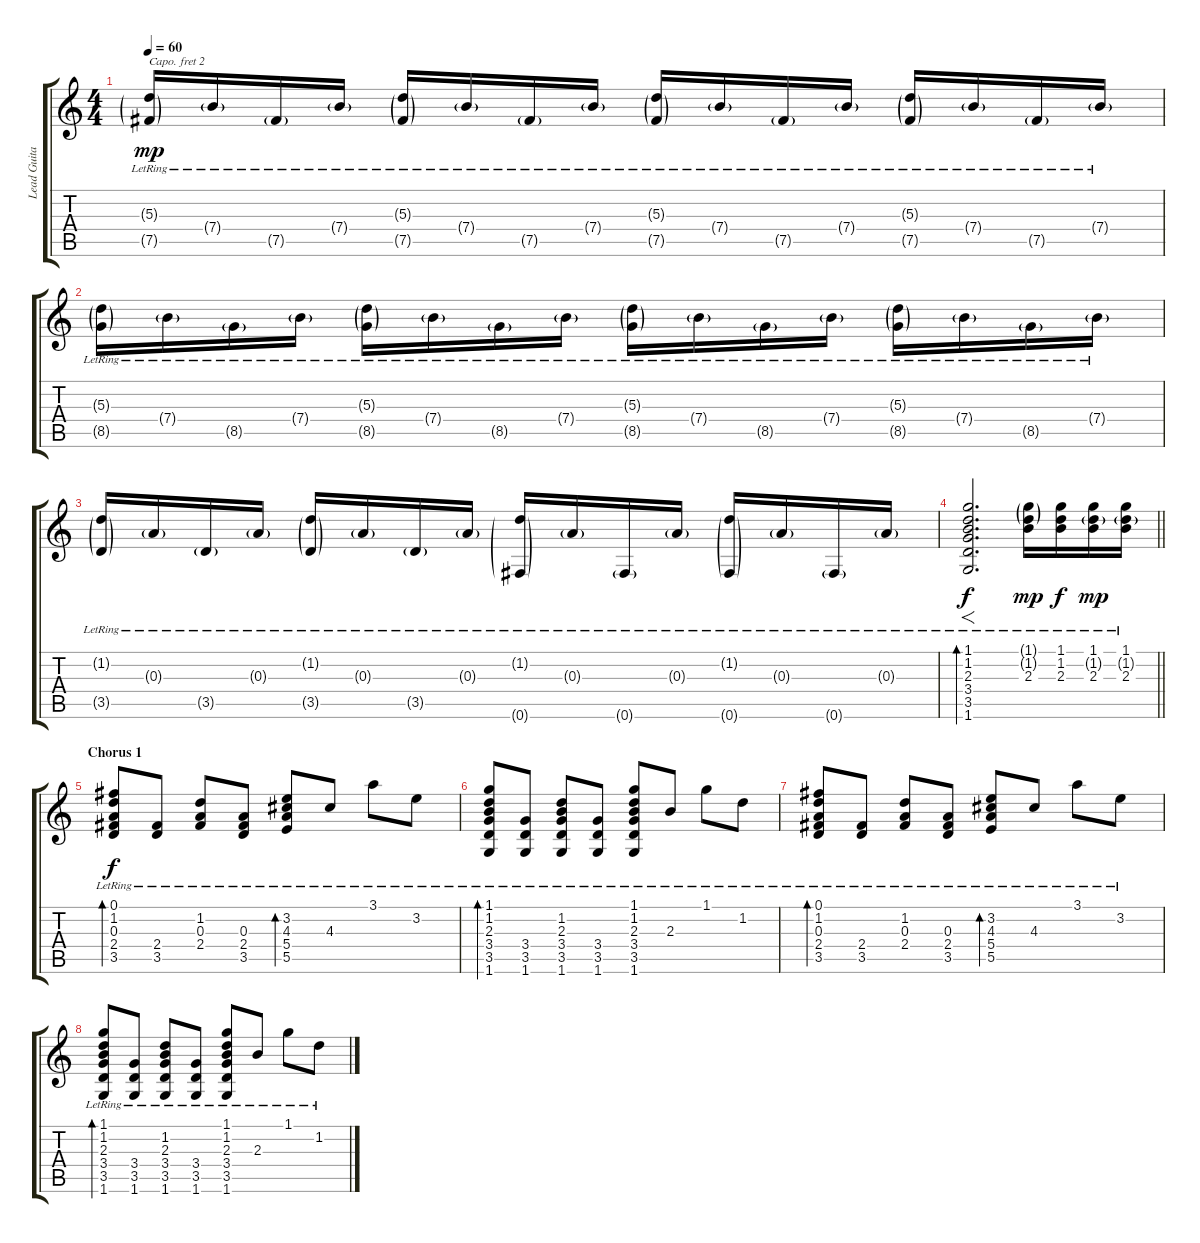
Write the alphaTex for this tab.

\track ("Lead Guitar" "Lead Guita") {instrument electricguitarjazz}
\staff {score tabs}
\capo 2
\tuning (E4 B3 G3 D3 A2 E2) {hide}
\ts (4 4)
\tempo 60
\clef g2
\ks c
(5.3{g lr} 7.5{g lr}).16{dy mp} 7.4{g lr}.16 7.5{g lr}.16 7.4{g lr}.16 (5.3{g lr} 7.5{g lr}).16 7.4{g lr}.16 7.5{g lr}.16 7.4{g lr}.16 (5.3{g lr} 7.5{g lr}).16 7.4{g lr}.16 7.5{g lr}.16 7.4{g lr}.16 (5.3{g lr} 7.5{g lr}).16 7.4{g lr}.16 7.5{g lr}.16 7.4{g lr}.16 |
(5.3{g lr} 8.5{g lr}).16 7.4{g lr}.16 8.5{g lr}.16 7.4{g lr}.16 (5.3{g lr} 8.5{g lr}).16 7.4{g lr}.16 8.5{g lr}.16 7.4{g lr}.16 (5.3{g lr} 8.5{g lr}).16 7.4{g lr}.16 8.5{g lr}.16 7.4{g lr}.16 (5.3{g lr} 8.5{g lr}).16 7.4{g lr}.16 8.5{g lr}.16 7.4{g lr}.16 |
(1.2{g lr} 3.5{g lr}).16 0.3{g lr}.16 3.5{g lr}.16 0.3{g lr}.16 (1.2{g lr} 3.5{g lr}).16 0.3{g lr}.16 3.5{g lr}.16 0.3{g lr}.16 (1.2{g lr} 0.6{g lr}).16 0.3{g lr}.16 0.6{g lr}.16 0.3{g lr}.16 (1.2{g lr} 0.6{g lr}).16 0.3{g lr}.16 0.6{g lr}.16 0.3{g lr}.16 |
\barLineRight lightlight
(1.1{lr} 1.2{lr} 2.3{lr} 3.4{lr} 3.5{lr} 1.6{lr}).2{f d bd 60 dy f} (1.1{g lr} 1.2{g lr} 2.3{lr}).16{dy mp} (1.1{lr} 1.2{lr} 2.3{lr}).16{dy f} (1.1{lr} 1.2{g lr} 2.3{lr}).16{dy mp} (1.1{lr} 1.2{g lr} 2.3{lr}).16 |
\section ("" "Chorus 1")
(0.1{lr} 1.2{lr} 0.3{lr} 2.4{lr} 3.5).8{bd 60 dy f} (2.4{lr} 3.5).8 (1.2{lr} 0.3{lr} 2.4{lr}).8 (0.3 2.4{lr} 3.5).8 (3.2{lr} 4.3{lr} 5.4{lr} 5.5{lr}).8{bd 60} 4.3{lr}.8 3.1{lr}.8 3.2{lr}.8 |
(1.1{lr} 1.2{lr} 2.3{lr} 3.4{lr} 3.5{lr} 1.6{lr}).8{bd 60} (3.4{lr} 3.5{lr} 1.6{lr}).8 (1.2{lr} 2.3{lr} 3.4{lr} 3.5{lr} 1.6{lr}).8 (3.4{lr} 3.5{lr} 1.6{lr}).8 (1.1{lr} 1.2{lr} 2.3{lr} 3.4{lr} 3.5{lr} 1.6{lr}).8 2.3{lr}.8 1.1{lr}.8 1.2{lr}.8 |
(0.1{lr} 1.2{lr} 0.3{lr} 2.4{lr} 3.5).8{bd 60} (2.4{lr} 3.5).8 (1.2{lr} 0.3{lr} 2.4{lr}).8 (0.3 2.4{lr} 3.5).8 (3.2{lr} 4.3{lr} 5.4{lr} 5.5{lr}).8{bd 60} 4.3{lr}.8 3.1{lr}.8 3.2{lr}.8 |
(1.1{lr} 1.2{lr} 2.3{lr} 3.4{lr} 3.5{lr} 1.6{lr}).8{bd 60} (3.4{lr} 3.5{lr} 1.6{lr}).8 (1.2{lr} 2.3{lr} 3.4{lr} 3.5{lr} 1.6{lr}).8 (3.4{lr} 3.5{lr} 1.6{lr}).8 (1.1{lr} 1.2{lr} 2.3{lr} 3.4{lr} 3.5{lr} 1.6{lr}).8 2.3{lr}.8 1.1{lr}.8 1.2{lr}.8
